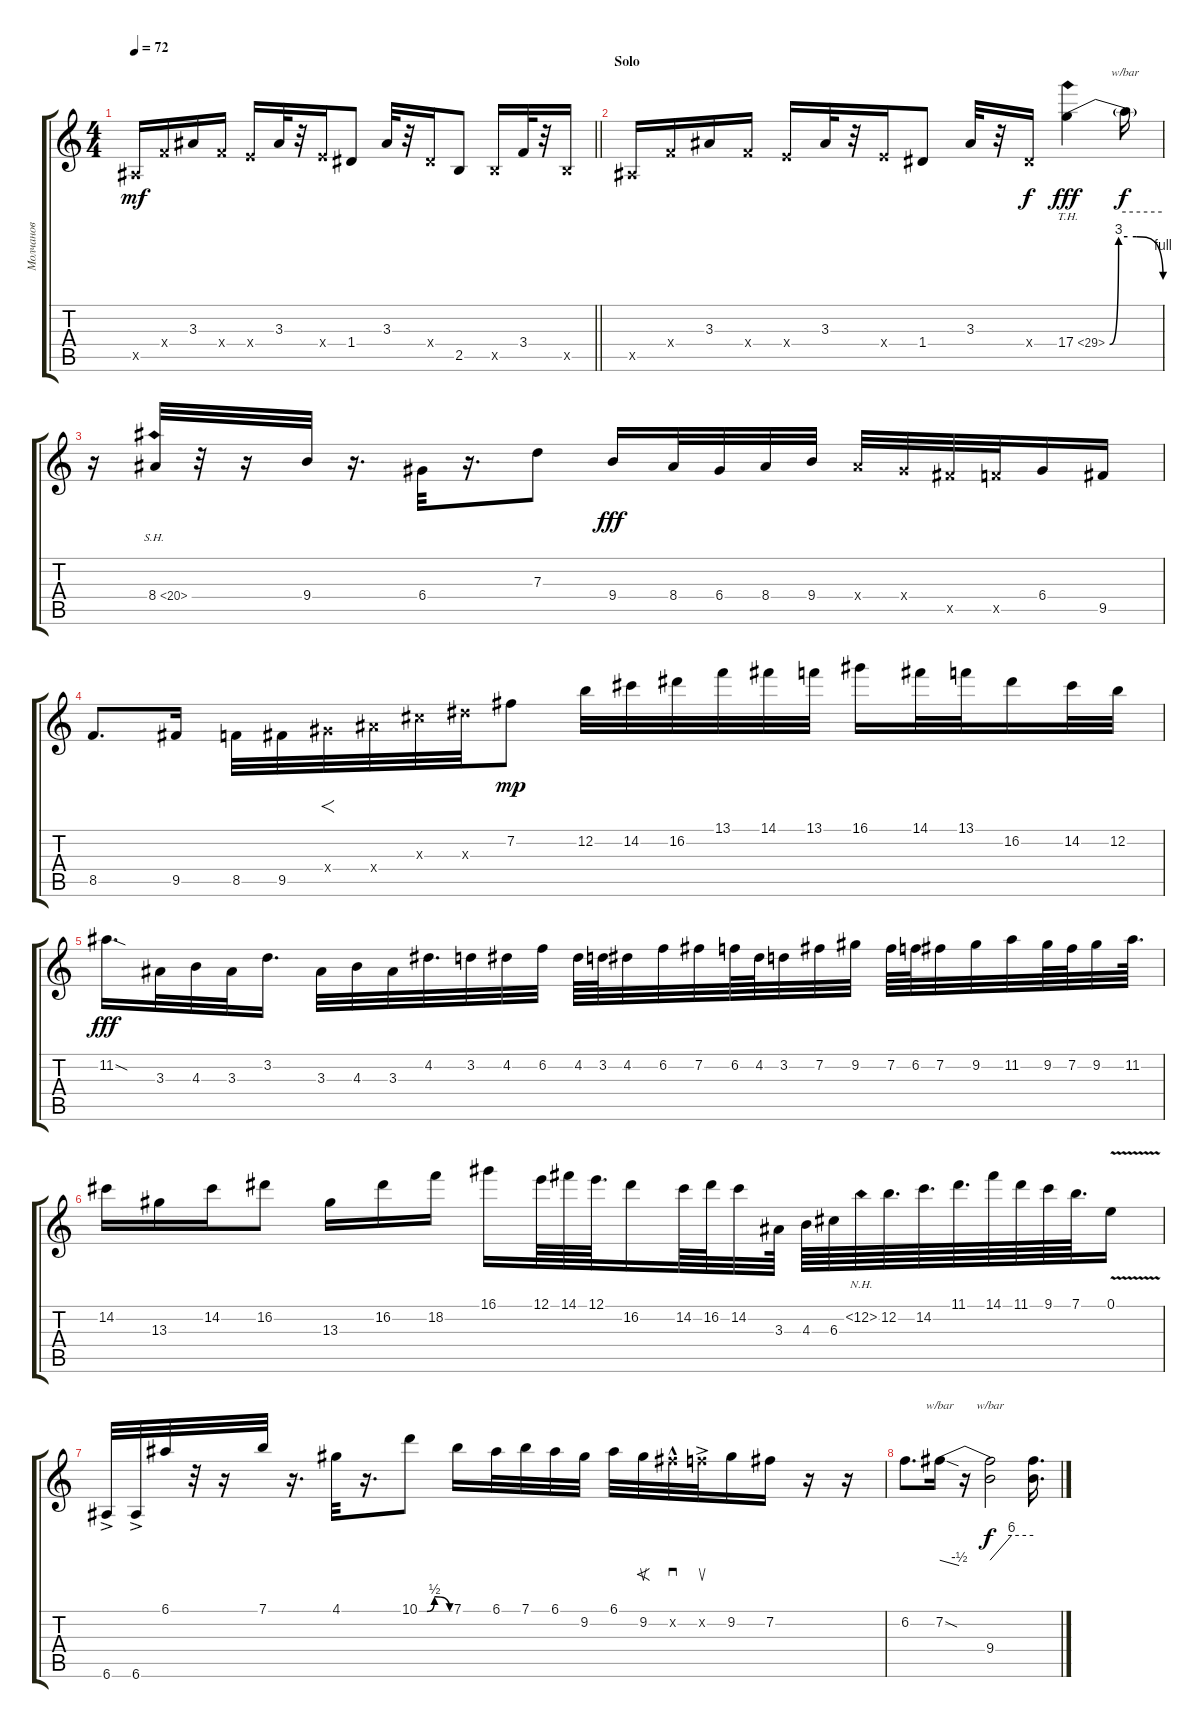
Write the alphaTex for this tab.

\track ("Молчанов" "Молчанов") {instrument distortionguitar}
\staff {score tabs}
\tuning (E4 B3 G3 D3 A2 E2) {hide}
\ts (4 4)
\tempo 72
\clef g2
\barLineRight lightlight
\ks c
1.5{x}.16{dy mf} 3.4{x}.16 3.3.16 3.4{x}.16 2.4{x}.16 3.3.32 r.32 2.4{x}.16 1.4.8 3.3.32 r.32 1.4{x}.16 2.5.8 2.5{x}.16 3.4.32 r.32 2.5{x}.16 |
\section ("" "Solo")
1.5{x}.16 3.4{x}.16 3.3.16 3.4{x}.16 2.4{x}.16 3.3.32 r.32 2.4{x}.16 1.4.8 3.3.32 r.32 1.4{x}.16{dy f} 17.4{be (custom 0 0 10 12 20 12 30 12 60 4) th 12}.4{dy fff volume 16 instrument distortionguitar} 17.4{t}.16{tbe (hold default 0 0 60 0) dy f} |
r.16 8.4{sh 12}.32 r.32 r.16 9.4.32 r.16{d} 6.4.32 r.16{d} 7.3.8 9.4.16{dy fff} 8.4.32 6.4.32 8.4.32 9.4.32 8.4{x}.32 6.4{x}.32 9.5{x}.32 8.5{x}.32 6.4.16 9.5.16 |
8.5.8{d} 9.5.16 8.5.32 9.5.32 6.4{x}.32{f} 8.4{x}.32 6.3{x}.32 8.3{x}.32 7.2.8{dy mp} 12.2.32 14.2.32 16.2.32 13.1.32 14.1.32 13.1.32 16.1.16 14.1.32 13.1.32 16.2.16 14.2.32 12.2.32 |
11.2{sod}.16{d dy fff} 3.3.32 4.3.32 3.3.32 3.2.16{d} 3.3.32 4.3.32 3.3.32 4.2.32{d} 3.2.32 4.2.32 6.2.32 4.2.64 3.2.64 4.2.32 6.2.32 7.2.32 6.2.64 4.2.64 3.2.32 7.2.32 9.2.32 7.2.64 6.2.64 7.2.32 9.2.32 11.2.32 9.2.64 7.2.64 9.2.32 11.2.64{d} |
14.2.16 13.3.16 14.2.16 16.2.8 13.3.16 16.2.16 18.2.16 16.1.16 12.1.64 14.1.64 12.1.64{d} 16.2.16 14.2.64 16.2.64 14.2.32 3.3.64 4.3.64 6.3.64 11.2{nh}.64 12.2.64{d} 14.2.64{d} 11.1.64{d} 14.1.64 11.1.64 9.1.64 7.1.64{d} 0.1{v}.16 |
6.6{ac}.32 6.6{ac}.32 6.1.32 r.32 r.16 7.1.32 r.16{d} 4.1.32 r.16{d} 10.1{be (custom 0 0 15 0 30 2 60 0)}.8 7.1.16 6.1.32 7.1.32 6.1.32 9.2.32 6.1.32 9.2.32{f su} 7.2{hac x}.32{sd} 6.2{ac x}.32{su} 9.2.16 7.2.16 r.16 r.16 |
6.2.8{d} 7.2{sod}.16{tbe (dive default 0 0 60 -2)} r.16 (7.2{t} 9.4).2{tbe (custom default 0 0 30 24 60 24) dy f} (7.2{t} 9.4{t}).16{d}
